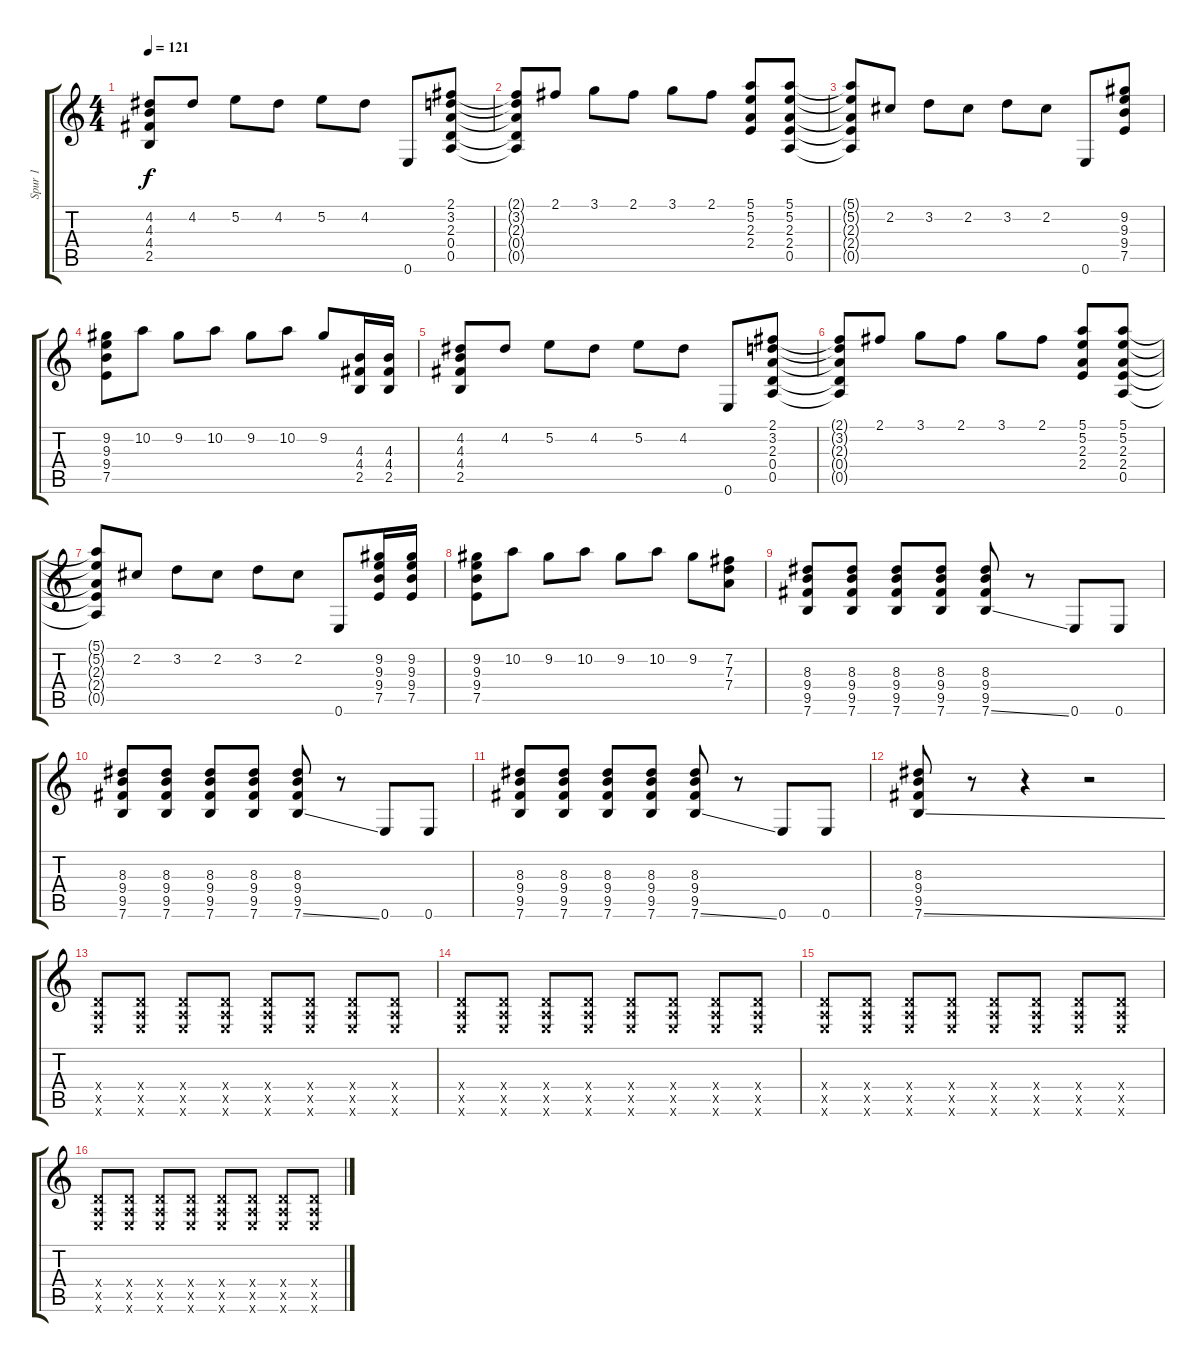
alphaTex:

\track ("Spur 1" "Spur 1") {instrument electricguitarclean}
\staff {score tabs}
\tuning (E4 B3 G3 D3 A2 E2) {hide}
\ts (4 4)
\tempo 121
\clef g2
\ks c
(4.2{t} 4.3{t} 4.4{t} 2.5{t}).8{dy f} 4.2.8 5.2.8 4.2.8 5.2.8 4.2.8 0.6.8 (2.1 3.2 2.3 0.4 0.5).8 |
(2.1{t} 3.2{t} 2.3{t} 0.4{t} 0.5{t}).8 2.1.8 3.1.8 2.1.8 3.1.8 2.1.8 (5.1 5.2 2.3 2.4).8 (5.1 5.2 2.3 2.4 0.5).8 |
(5.1{t} 5.2{t} 2.3{t} 2.4{t} 0.5{t}).8 2.2.8 3.2.8 2.2.8 3.2.8 2.2.8 0.6.8 (9.2 9.3 9.4 7.5).8 |
(9.2 9.3 9.4 7.5).8 10.2.8 9.2.8 10.2.8 9.2.8 10.2.8 9.2.8 (4.3 4.4 2.5).16 (4.3 4.4 2.5).16 |
(4.2 4.3 4.4 2.5).8 4.2.8 5.2.8 4.2.8 5.2.8 4.2.8 0.6.8 (2.1 3.2 2.3 0.4 0.5).8 |
(2.1{t} 3.2{t} 2.3{t} 0.4{t} 0.5{t}).8 2.1.8 3.1.8 2.1.8 3.1.8 2.1.8 (5.1 5.2 2.3 2.4).8 (5.1 5.2 2.3 2.4 0.5).8 |
(5.1{t} 5.2{t} 2.3{t} 2.4{t} 0.5{t}).8 2.2.8 3.2.8 2.2.8 3.2.8 2.2.8 0.6.8 (9.2 9.3 9.4 7.5).16 (9.2 9.3 9.4 7.5).16 |
(9.2 9.3 9.4 7.5).8 10.2.8 9.2.8 10.2.8 9.2.8 10.2.8 9.2.8 (7.2 7.3 7.4).8 |
(8.3 9.4 9.5 7.6).8 (8.3 9.4 9.5 7.6).8 (8.3 9.4 9.5 7.6).8 (8.3 9.4 9.5 7.6).8 (8.3 9.4 9.5 7.6{ss}).8 r.8 0.6.8 0.6.8 |
(8.3 9.4 9.5 7.6).8 (8.3 9.4 9.5 7.6).8 (8.3 9.4 9.5 7.6).8 (8.3 9.4 9.5 7.6).8 (8.3 9.4 9.5 7.6{ss}).8 r.8 0.6.8 0.6.8 |
(8.3 9.4 9.5 7.6).8 (8.3 9.4 9.5 7.6).8 (8.3 9.4 9.5 7.6).8 (8.3 9.4 9.5 7.6).8 (8.3 9.4 9.5 7.6{ss}).8 r.8 0.6.8 0.6.8 |
(8.3 9.4 9.5 7.6{ss}).8 r.8 r.4 r.2 |
(0.4{x} 0.5{x} 0.6{x}).8 (0.4{x} 0.5{x} 0.6{x}).8 (0.4{x} 0.5{x} 0.6{x}).8 (0.4{x} 0.5{x} 0.6{x}).8 (0.4{x} 0.5{x} 0.6{x}).8 (0.4{x} 0.5{x} 0.6{x}).8 (0.4{x} 0.5{x} 0.6{x}).8 (0.4{x} 0.5{x} 0.6{x}).8 |
(0.4{x} 0.5{x} 0.6{x}).8 (0.4{x} 0.5{x} 0.6{x}).8 (0.4{x} 0.5{x} 0.6{x}).8 (0.4{x} 0.5{x} 0.6{x}).8 (0.4{x} 0.5{x} 0.6{x}).8 (0.4{x} 0.5{x} 0.6{x}).8 (0.4{x} 0.5{x} 0.6{x}).8 (0.4{x} 0.5{x} 0.6{x}).8 |
(0.4{x} 0.5{x} 0.6{x}).8 (0.4{x} 0.5{x} 0.6{x}).8 (0.4{x} 0.5{x} 0.6{x}).8 (0.4{x} 0.5{x} 0.6{x}).8 (0.4{x} 0.5{x} 0.6{x}).8 (0.4{x} 0.5{x} 0.6{x}).8 (0.4{x} 0.5{x} 0.6{x}).8 (0.4{x} 0.5{x} 0.6{x}).8 |
(0.4{x} 0.5{x} 0.6{x}).8 (0.4{x} 0.5{x} 0.6{x}).8 (0.4{x} 0.5{x} 0.6{x}).8 (0.4{x} 0.5{x} 0.6{x}).8 (0.4{x} 0.5{x} 0.6{x}).8 (0.4{x} 0.5{x} 0.6{x}).8 (0.4{x} 0.5{x} 0.6{x}).8 (0.4{x} 0.5{x} 0.6{x}).8
